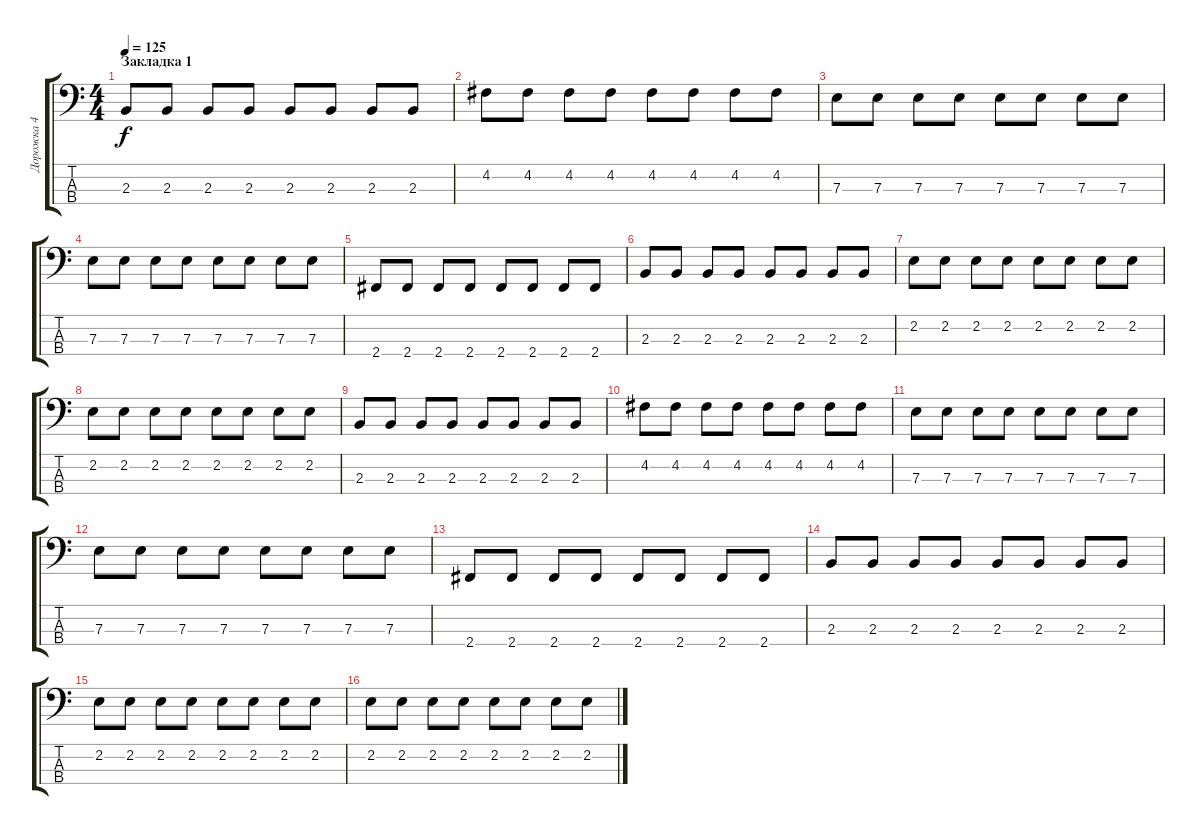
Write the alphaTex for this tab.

\track ("Дорожка 4" "Дорожка 4") {instrument electricbassfinger}
\staff {score tabs}
\tuning (G2 D2 A1 E1) {hide}
\ts (4 4)
\section ("" "Закладка 1")
\tempo 125
\clef f4
\ks c
2.3.8{dy f} 2.3.8 2.3.8 2.3.8 2.3.8 2.3.8 2.3.8 2.3.8 |
4.2.8 4.2.8 4.2.8 4.2.8 4.2.8 4.2.8 4.2.8 4.2.8 |
7.3.8 7.3.8 7.3.8 7.3.8 7.3.8 7.3.8 7.3.8 7.3.8 |
7.3.8 7.3.8 7.3.8 7.3.8 7.3.8 7.3.8 7.3.8 7.3.8 |
2.4.8 2.4.8 2.4.8 2.4.8 2.4.8 2.4.8 2.4.8 2.4.8 |
2.3.8 2.3.8 2.3.8 2.3.8 2.3.8 2.3.8 2.3.8 2.3.8 |
2.2.8 2.2.8 2.2.8 2.2.8 2.2.8 2.2.8 2.2.8 2.2.8 |
2.2.8 2.2.8 2.2.8 2.2.8 2.2.8 2.2.8 2.2.8 2.2.8 |
2.3.8 2.3.8 2.3.8 2.3.8 2.3.8 2.3.8 2.3.8 2.3.8 |
4.2.8 4.2.8 4.2.8 4.2.8 4.2.8 4.2.8 4.2.8 4.2.8 |
7.3.8 7.3.8 7.3.8 7.3.8 7.3.8 7.3.8 7.3.8 7.3.8 |
7.3.8 7.3.8 7.3.8 7.3.8 7.3.8 7.3.8 7.3.8 7.3.8 |
2.4.8 2.4.8 2.4.8 2.4.8 2.4.8 2.4.8 2.4.8 2.4.8 |
2.3.8 2.3.8 2.3.8 2.3.8 2.3.8 2.3.8 2.3.8 2.3.8 |
2.2.8 2.2.8 2.2.8 2.2.8 2.2.8 2.2.8 2.2.8 2.2.8 |
2.2.8 2.2.8 2.2.8 2.2.8 2.2.8 2.2.8 2.2.8 2.2.8
